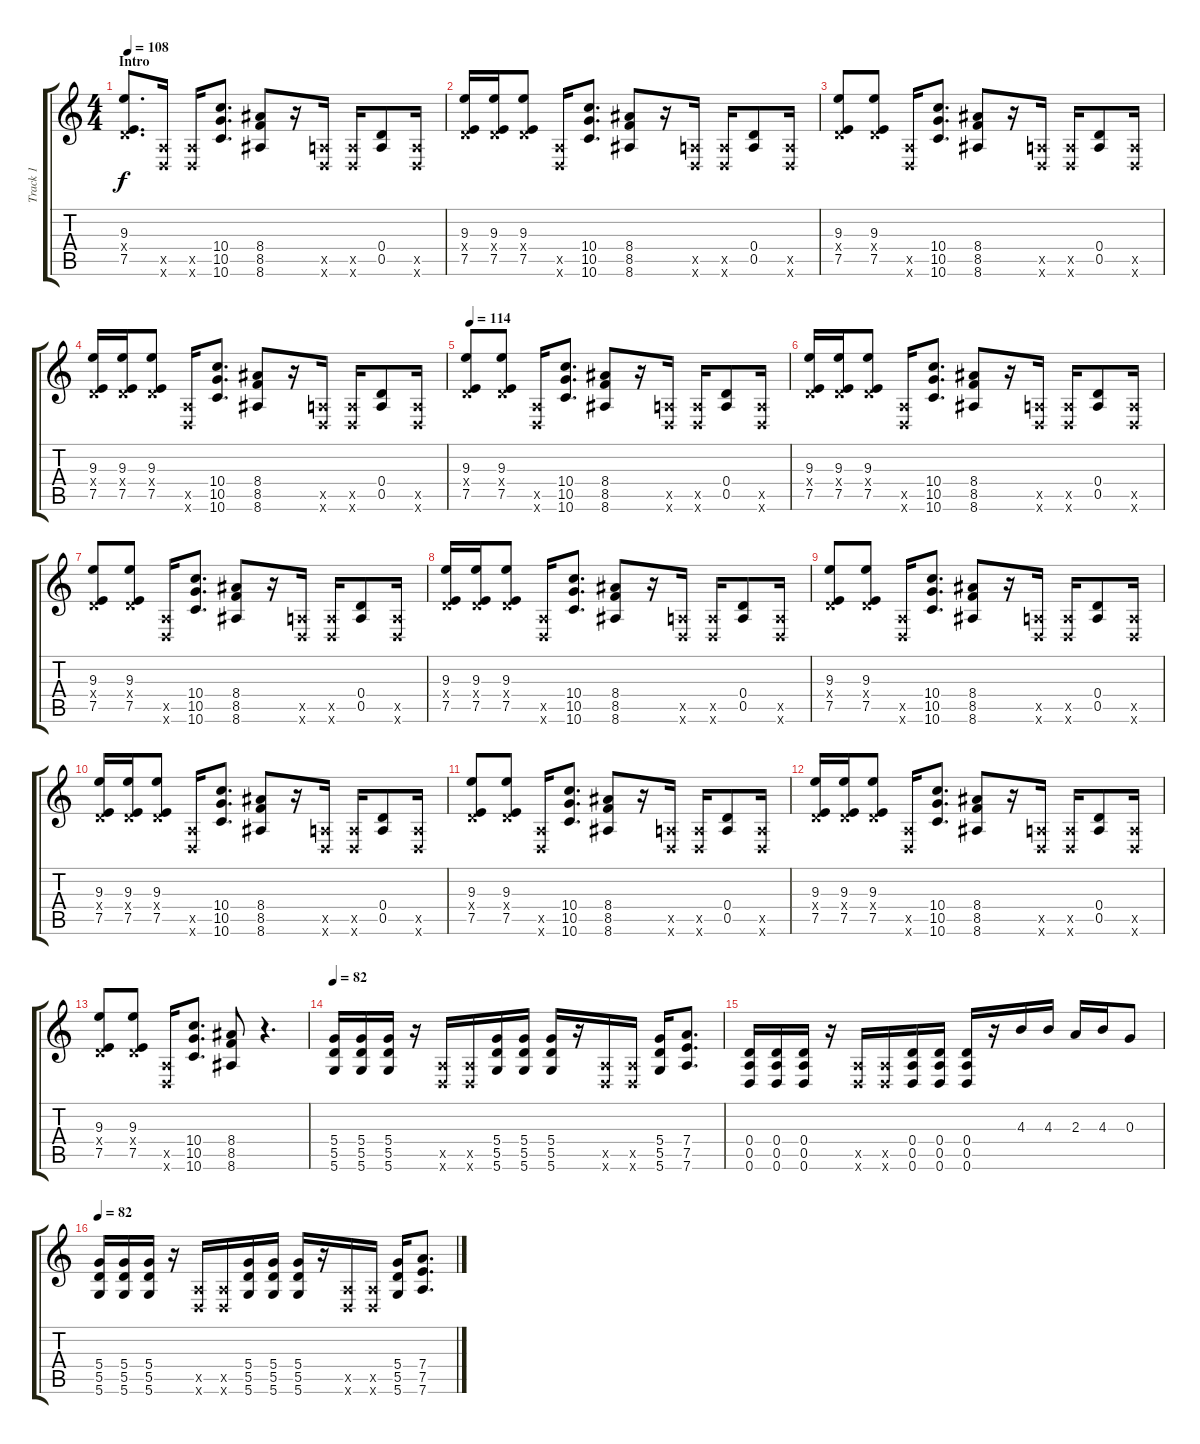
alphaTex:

\track ("Track 1" "Track 1") {instrument overdrivenguitar}
\staff {score tabs}
\tuning (E4 B3 G3 D3 A2 D2) {hide}
\ts (4 4)
\section ("" "Intro")
\tempo 108
\clef g2
\ks c
(9.3 0.4{x} 7.5).8{d dy f instrument electricguitarclean} (0.5{x} 0.6{x}).16 (0.5{x} 0.6{x}).16 (10.4 10.5 10.6).8{d} (8.4 8.5 8.6).8 r.16 (0.5{x} 0.6{x}).16 (0.5{x} 0.6{x}).16 (0.4 0.5).8 (0.5{x} 0.6{x}).16 |
(9.3 0.4{x} 7.5).16 (9.3 0.4{x} 7.5).16 (9.3 0.4{x} 7.5).8 (0.5{x} 0.6{x}).16 (10.4 10.5 10.6).8{d} (8.4 8.5 8.6).8 r.16 (0.5{x} 0.6{x}).16 (0.5{x} 0.6{x}).16 (0.4 0.5).8 (0.5{x} 0.6{x}).16 |
(9.3 0.4{x} 7.5).8 (9.3 0.4{x} 7.5).8 (0.5{x} 0.6{x}).16 (10.4 10.5 10.6).8{d} (8.4 8.5 8.6).8 r.16 (0.5{x} 0.6{x}).16 (0.5{x} 0.6{x}).16 (0.4 0.5).8 (0.5{x} 0.6{x}).16 |
(9.3 0.4{x} 7.5).16 (9.3 0.4{x} 7.5).16 (9.3 0.4{x} 7.5).8 (0.5{x} 0.6{x}).16 (10.4 10.5 10.6).8{d} (8.4 8.5 8.6).8 r.16 (0.5{x} 0.6{x}).16 (0.5{x} 0.6{x}).16 (0.4 0.5).8 (0.5{x} 0.6{x}).16 |
\tempo 114
(9.3 0.4{x} 7.5).8{instrument overdrivenguitar} (9.3 0.4{x} 7.5).8 (0.5{x} 0.6{x}).16 (10.4 10.5 10.6).8{d} (8.4 8.5 8.6).8 r.16 (0.5{x} 0.6{x}).16 (0.5{x} 0.6{x}).16 (0.4 0.5).8 (0.5{x} 0.6{x}).16 |
(9.3 0.4{x} 7.5).16 (9.3 0.4{x} 7.5).16 (9.3 0.4{x} 7.5).8 (0.5{x} 0.6{x}).16 (10.4 10.5 10.6).8{d} (8.4 8.5 8.6).8 r.16 (0.5{x} 0.6{x}).16 (0.5{x} 0.6{x}).16 (0.4 0.5).8 (0.5{x} 0.6{x}).16 |
(9.3 0.4{x} 7.5).8 (9.3 0.4{x} 7.5).8 (0.5{x} 0.6{x}).16 (10.4 10.5 10.6).8{d} (8.4 8.5 8.6).8 r.16 (0.5{x} 0.6{x}).16 (0.5{x} 0.6{x}).16 (0.4 0.5).8 (0.5{x} 0.6{x}).16 |
(9.3 0.4{x} 7.5).16 (9.3 0.4{x} 7.5).16 (9.3 0.4{x} 7.5).8 (0.5{x} 0.6{x}).16 (10.4 10.5 10.6).8{d} (8.4 8.5 8.6).8 r.16 (0.5{x} 0.6{x}).16 (0.5{x} 0.6{x}).16 (0.4 0.5).8 (0.5{x} 0.6{x}).16 |
(9.3 0.4{x} 7.5).8 (9.3 0.4{x} 7.5).8 (0.5{x} 0.6{x}).16 (10.4 10.5 10.6).8{d} (8.4 8.5 8.6).8 r.16 (0.5{x} 0.6{x}).16 (0.5{x} 0.6{x}).16 (0.4 0.5).8 (0.5{x} 0.6{x}).16 |
(9.3 0.4{x} 7.5).16 (9.3 0.4{x} 7.5).16 (9.3 0.4{x} 7.5).8 (0.5{x} 0.6{x}).16 (10.4 10.5 10.6).8{d} (8.4 8.5 8.6).8 r.16 (0.5{x} 0.6{x}).16 (0.5{x} 0.6{x}).16 (0.4 0.5).8 (0.5{x} 0.6{x}).16 |
(9.3 0.4{x} 7.5).8 (9.3 0.4{x} 7.5).8 (0.5{x} 0.6{x}).16 (10.4 10.5 10.6).8{d} (8.4 8.5 8.6).8 r.16 (0.5{x} 0.6{x}).16 (0.5{x} 0.6{x}).16 (0.4 0.5).8 (0.5{x} 0.6{x}).16 |
(9.3 0.4{x} 7.5).16 (9.3 0.4{x} 7.5).16 (9.3 0.4{x} 7.5).8 (0.5{x} 0.6{x}).16 (10.4 10.5 10.6).8{d} (8.4 8.5 8.6).8 r.16 (0.5{x} 0.6{x}).16 (0.5{x} 0.6{x}).16 (0.4 0.5).8 (0.5{x} 0.6{x}).16 |
(9.3 0.4{x} 7.5).8 (9.3 0.4{x} 7.5).8 (0.5{x} 0.6{x}).16 (10.4 10.5 10.6).8{d} (8.4 8.5 8.6).8 r.4{d} |
\tempo 82
(5.4 5.5 5.6).16 (5.4 5.5 5.6).16 (5.4 5.5 5.6).16 r.16 (0.5{x} 0.6{x}).16 (0.5{x} 0.6{x}).16 (5.4 5.5 5.6).16 (5.4 5.5 5.6).16 (5.4 5.5 5.6).16 r.16 (0.5{x} 0.6{x}).16 (0.5{x} 0.6{x}).16 (5.4 5.5 5.6).16 (7.4 7.5 7.6).8{d} |
(0.4 0.5 0.6).16 (0.4 0.5 0.6).16 (0.4 0.5 0.6).16 r.16 (0.5{x} 0.6{x}).16 (0.5{x} 0.6{x}).16 (0.4 0.5 0.6).16 (0.4 0.5 0.6).16 (0.4 0.5 0.6).16 r.16 4.3.16 4.3.16 2.3.16 4.3.16 0.3.8 |
\tempo 82
(5.4 5.5 5.6).16 (5.4 5.5 5.6).16 (5.4 5.5 5.6).16 r.16 (0.5{x} 0.6{x}).16 (0.5{x} 0.6{x}).16 (5.4 5.5 5.6).16 (5.4 5.5 5.6).16 (5.4 5.5 5.6).16 r.16 (0.5{x} 0.6{x}).16 (0.5{x} 0.6{x}).16 (5.4 5.5 5.6).16 (7.4 7.5 7.6).8{d}
